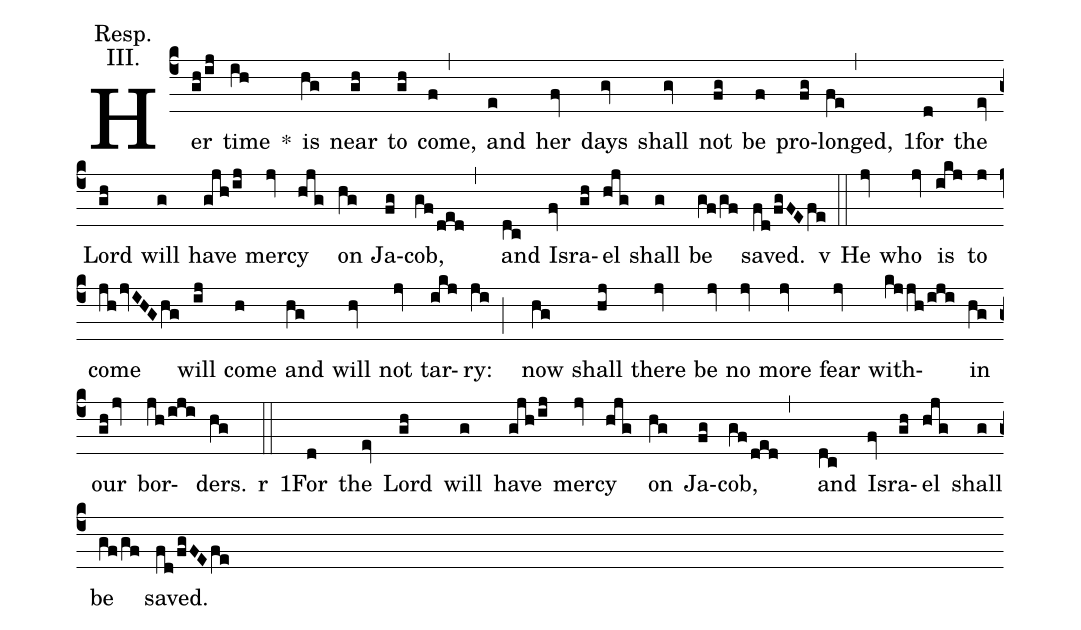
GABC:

annotation: Resp.;
annotation: III.;
%%
(c4) Her(gh/ij) time(ih) <sp>*</sp>() is(hg) near(gh) to(gh) come,(f,) and(e) her(fv) days(gv) shall(gv) not(fg) be(f) pro(fg)longed,(fe,) <sp>1</sp>for(d) the(ev) Lord(gh) will(g) have(gjh/ij) mer(jv)cy(hjg) on(hg) Ja(fg)cob,(gf/ded,) and(dc) Is(fv)ra(gh)el(hjg) shall(g) be(gf/gf) saved.(fd/fgFEfe)

<sp>v</sp>(::) He(jv) who(jv) is(ikj) to(j) come(jhjvIHGhg) will(ij) come(h) and(hg) will(hv) not(jv) tar(ikj)ry:(ji;) now(hg) shall(hj) there(jv) be(jv) no(jv) more(jv) fear(jv) with(kjjh/iji)in(hg) our(ghjv) bor(jh/iji)ders.(hg)

<sp>r</sp>(::) <sp>1</sp>For(d) the(ev) Lord(gh) will(g) have(gjh/ij) mer(jv)cy(hjg) on(hg) Ja(fg)cob,(gf/ded,) and(dc) Is(fv)ra(gh)el(hjg) shall(g) be(gf/gf) saved.(fd/fgFEfe)
